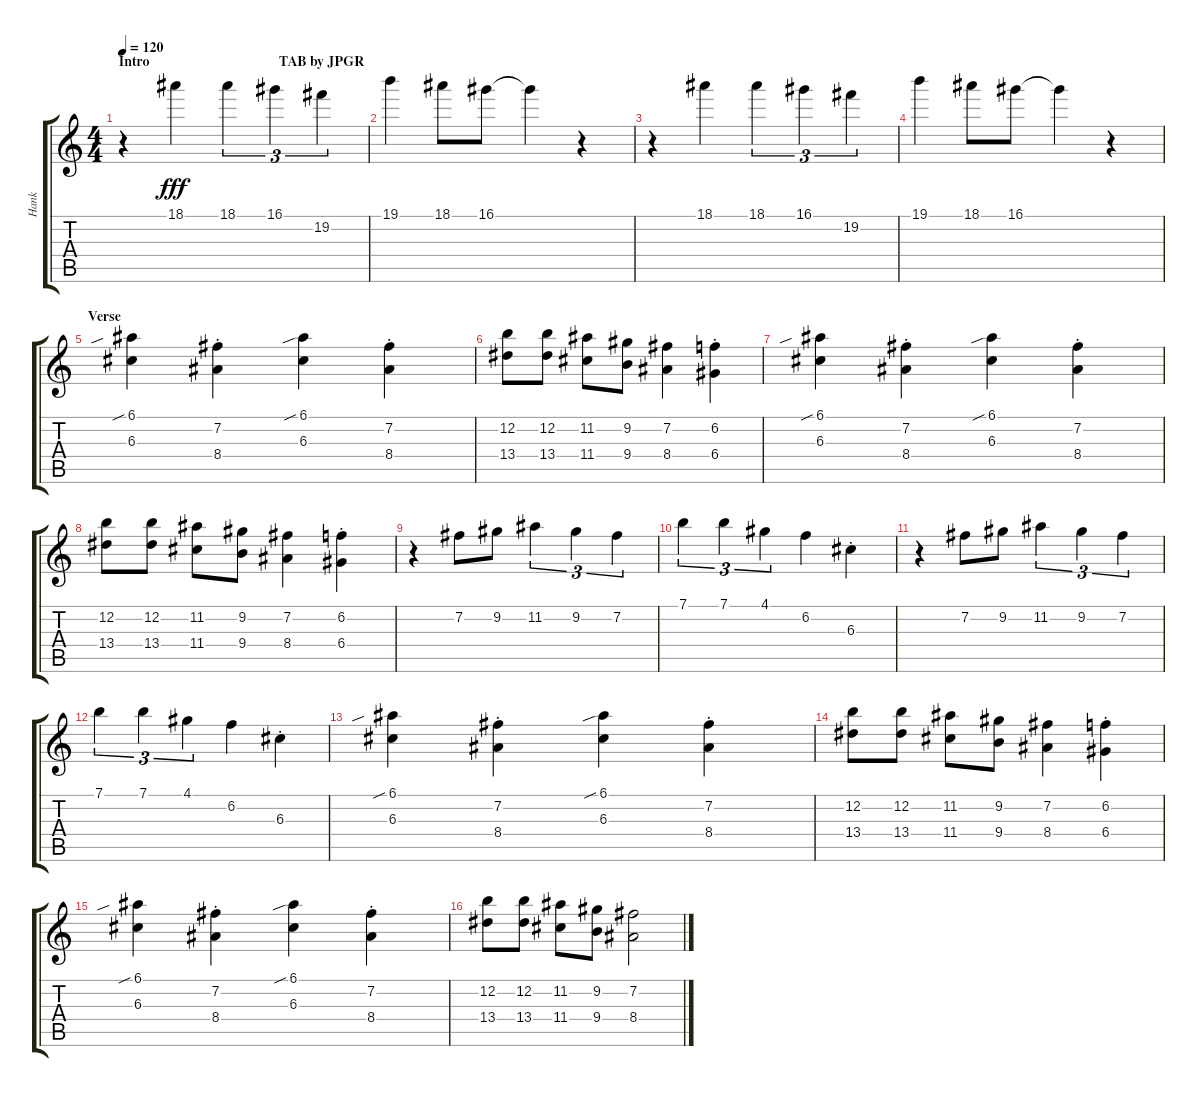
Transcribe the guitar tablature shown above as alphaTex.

\track ("Hank" "Hank") {instrument electricguitarjazz}
\staff {score tabs}
\tuning (E4 B3 G3 D3 A2 E2) {hide}
\ts (4 4)
\section ("" "Intro                                     TAB by JPGR")
\tempo 120
\clef g2
\ks c
r.4{dy fff instrument electricguitarjazz} 18.1.4 18.1.4{tu (3 2)} 16.1.4{tu (3 2)} 19.2.4{tu (3 2)} |
19.1.4 18.1.8 16.1.8 16.1{t}.4 r.4 |
r.4 18.1.4 18.1.4{tu (3 2)} 16.1.4{tu (3 2)} 19.2.4{tu (3 2)} |
19.1.4 18.1.8 16.1.8 16.1{t}.4 r.4 |
\section ("" "Verse")
(6.1{sib} 6.3).4 (7.2{st} 8.4{st}).4 (6.1{sib} 6.3).4 (7.2{st} 8.4{st}).4 |
(12.2 13.4).8 (12.2 13.4).8 (11.2 11.4).8 (9.2 9.4).8 (7.2 8.4).4 (6.2{st} 6.4{st}).4 |
(6.1{sib} 6.3).4 (7.2{st} 8.4{st}).4 (6.1{sib} 6.3).4 (7.2{st} 8.4{st}).4 |
(12.2 13.4).8 (12.2 13.4).8 (11.2 11.4).8 (9.2 9.4).8 (7.2 8.4).4 (6.2{st} 6.4{st}).4 |
r.4 7.2.8 9.2.8 11.2.4{tu (3 2)} 9.2.4{tu (3 2)} 7.2.4{tu (3 2)} |
7.1.4{tu (3 2)} 7.1.4{tu (3 2)} 4.1.4{tu (3 2)} 6.2.4 6.3{st}.4 |
r.4 7.2.8 9.2.8 11.2.4{tu (3 2)} 9.2.4{tu (3 2)} 7.2.4{tu (3 2)} |
7.1.4{tu (3 2)} 7.1.4{tu (3 2)} 4.1.4{tu (3 2)} 6.2.4 6.3{st}.4 |
(6.1{sib} 6.3).4 (7.2{st} 8.4{st}).4 (6.1{sib} 6.3).4 (7.2{st} 8.4{st}).4 |
(12.2 13.4).8 (12.2 13.4).8 (11.2 11.4).8 (9.2 9.4).8 (7.2 8.4).4 (6.2{st} 6.4{st}).4 |
(6.1{sib} 6.3).4 (7.2{st} 8.4{st}).4 (6.1{sib} 6.3).4 (7.2{st} 8.4{st}).4 |
(12.2 13.4).8 (12.2 13.4).8 (11.2 11.4).8 (9.2 9.4).8 (7.2 8.4).2
